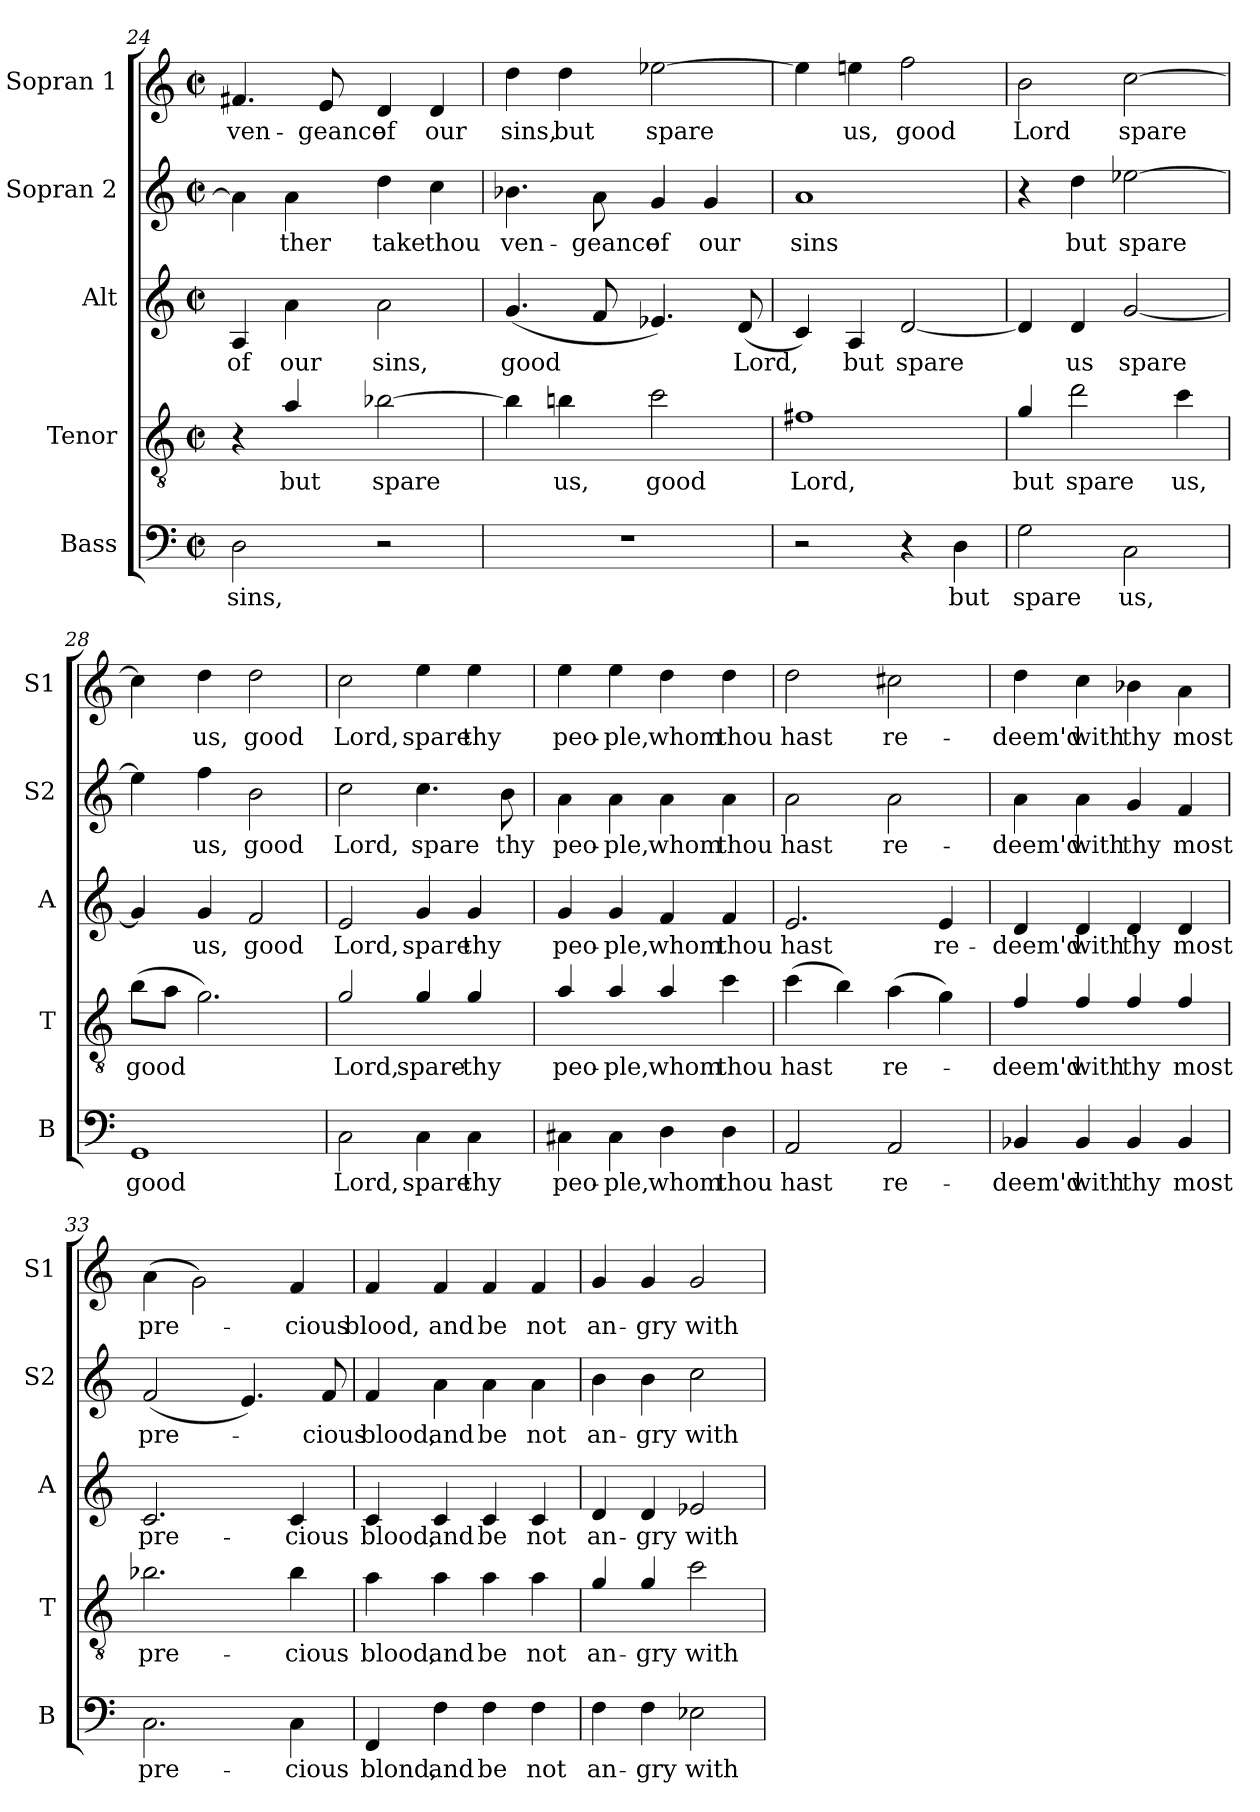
**kern	**text	**kern	**text	**kern	**text	**kern	**text	**kern	**text
*part5	*part5	*part4	*part4	*part3	*part3	*part2	*part2	*part1	*part1
*staff5	*staff5	*staff4	*staff4	*staff3	*staff3	*staff2	*staff2	*staff1	*staff1
*I"Bass	*	*I"Tenor	*	*I"Alt	*	*I"Sopran 2	*	*I"Sopran 1	*
*I'B	*	*I'T	*	*I'A	*	*I'S2	*	*I'S1	*
*clefF4	*	*clefGv2	*	*clefG2	*	*clefG2	*	*clefG2	*
*	*	*ITrd7c12	*	*	*	*	*	*	*
*k[]	*	*k[]	*	*k[]	*	*k[]	*	*k[]	*
*M2/2	*	*M2/2	*	*M2/2	*	*M2/2	*	*M2/2	*
*met(c|)	*	*met(c|)	*	*met(c|)	*	*met(c|)	*	*met(c|)	*
=24	=24	=24	=24	=24	=24	=24	=24	=24	=24
!	!LO:LY:b	!	!	!	!LO:LY:b	!	!	!	!LO:LY:b
2D\	sins,	4r	.	4A/	of	4a\]	.	4.f#X/	ven-
!	!	!	!LO:LY:b	!	!LO:LY:b	!	!LO:LY:b	!	!
.	.	4A/	but	4a\	our	4a\	-ther	.	.
!	!	!	!	!	!	!	!	!	!LO:LY:b
.	.	.	.	.	.	.	.	8e/	-geance
!	!	!	!LO:LY:b	!	!LO:LY:b	!	!LO:LY:b	!	!LO:LY:b
2r	.	[2B-X\	spare	2a\	sins,	4dd\	take	4d/	of
!	!	!	!	!	!	!	!LO:LY:b	!	!LO:LY:b
.	.	.	.	.	.	4cc\	thou	4d/	our
!!LO:PB:g=z
=25	=25	=25	=25	=25	=25	=25	=25	=25	=25
!	!	!	!	!	!LO:LY:b	!	!LO:LY:b	!	!LO:LY:b
1r	.	4B-\]	.	(4.g/	good	4.b-X\	ven-	4dd\	sins,
!	!	!	!LO:LY:b	!	!	!	!	!	!LO:LY:b
.	.	4Bn\	us,	.	.	.	.	4dd\	but
!	!	!	!	!	!	!	!LO:LY:b	!	!
.	.	.	.	8f/	.	8a\	-geance	.	.
!	!	!	!LO:LY:b	!	!	!	!LO:LY:b	!	!LO:LY:b
.	.	2c\	good	4.e-X/)	.	4g/	of	[2ee-X\	spare
!	!	!	!	!	!	!	!LO:LY:b	!	!
.	.	.	.	.	.	4g/	our	.	.
!	!	!	!	!	!LO:LY:b	!	!	!	!
.	.	.	.	(8d/	Lord,	.	.	.	.
=26	=26	=26	=26	=26	=26	=26	=26	=26	=26
!	!	!	!LO:LY:b	!	!	!	!LO:LY:b	!	!
2r	.	1F#X	Lord,	4c/)	.	1a	sins	4ee-\]	.
!	!	!	!	!	!LO:LY:b	!	!	!	!LO:LY:b
.	.	.	.	4A/	but	.	.	4een\	us,
!	!	!	!	!	!LO:LY:b	!	!	!	!LO:LY:b
4r	.	.	.	[2d/	spare	.	.	2ff\	good
!	!LO:LY:b	!	!	!	!	!	!	!	!
4D\	but	.	.	.	.	.	.	.	.
=27	=27	=27	=27	=27	=27	=27	=27	=27	=27
!	!LO:LY:b	!	!LO:LY:b	!	!	!	!	!	!LO:LY:b
2G\	spare	4G/	but	4d/]	.	4r	.	2b\	Lord
!	!	!	!LO:LY:b	!	!LO:LY:b	!	!LO:LY:b	!	!
.	.	2d\	spare	4d/	us	4dd\	but	.	.
!	!LO:LY:b	!	!	!	!LO:LY:b	!	!LO:LY:b	!	!LO:LY:b
2C\	us,	.	.	[2g/	spare	[2ee-X\	spare	[2cc\	spare
!	!	!	!LO:LY:b	!	!	!	!	!	!
.	.	4c\	us,	.	.	.	.	.	.
=28	=28	=28	=28	=28	=28	=28	=28	=28	=28
!	!LO:LY:b	!	!LO:LY:b	!	!	!	!	!	!
1GG	good	(8B\L	good	4g/]	.	4ee-\]	.	4cc\]	.
.	.	8A\J	.	.	.	.	.	.	.
!	!	!	!	!	!LO:LY:b	!	!LO:LY:b	!	!LO:LY:b
.	.	2.G\)	.	4g/	us,	4ff\	us,	4dd\	us,
!	!	!	!	!	!LO:LY:b	!	!LO:LY:b	!	!LO:LY:b
.	.	.	.	2f/	good	2b\	good	2dd\	good
!!LO:LB:g=z
=29	=29	=29	=29	=29	=29	=29	=29	=29	=29
!	!LO:LY:b	!	!LO:LY:b	!	!LO:LY:b	!	!LO:LY:b	!	!LO:LY:b
2C\	Lord,	2G/	Lord,	2e/	Lord,	2cc\	Lord,	2cc\	Lord,
!	!LO:LY:b	!	!LO:LY:b	!	!LO:LY:b	!	!LO:LY:b	!	!LO:LY:b
4C\	spare	4G/	spare-	4g/	spare	4.cc\	spare	4ee\	spare
!	!LO:LY:b	!	!LO:LY:b	!	!LO:LY:b	!	!	!	!LO:LY:b
4C\	thy	4G/	-thy	4g/	thy	.	.	4ee\	thy
!	!	!	!	!	!	!	!LO:LY:b	!	!
.	.	.	.	.	.	8b\	thy	.	.
=30	=30	=30	=30	=30	=30	=30	=30	=30	=30
!	!LO:LY:b	!	!LO:LY:b	!	!LO:LY:b	!	!LO:LY:b	!	!LO:LY:b
4C#X\	peo-	4A/	peo-	4g/	peo-	4a\	peo-	4ee\	peo-
!	!LO:LY:b	!	!LO:LY:b	!	!LO:LY:b	!	!LO:LY:b	!	!LO:LY:b
4C#\	-ple,	4A/	-ple,	4g/	-ple,	4a\	-ple,	4ee\	-ple,
!	!LO:LY:b	!	!LO:LY:b	!	!LO:LY:b	!	!LO:LY:b	!	!LO:LY:b
4D\	whom	4A/	whom	4f/	whom	4a\	whom	4dd\	whom
!	!LO:LY:b	!	!LO:LY:b	!	!LO:LY:b	!	!LO:LY:b	!	!LO:LY:b
4D\	thou	4c\	thou	4f/	thou	4a\	thou	4dd\	thou
=31	=31	=31	=31	=31	=31	=31	=31	=31	=31
!	!LO:LY:b	!	!LO:LY:b	!	!LO:LY:b	!	!LO:LY:b	!	!LO:LY:b
2AA/	hast	(4c\	hast	2.e/	hast	2a\	hast	2dd\	hast
.	.	4B\)	.	.	.	.	.	.	.
!	!LO:LY:b	!	!LO:LY:b	!	!	!	!LO:LY:b	!	!LO:LY:b
2AA/	re-	(4A\	re-	.	.	2a\	re-	2cc#X\	re-
!	!	!	!	!	!LO:LY:b	!	!	!	!
.	.	4G\)	.	4e/	re-	.	.	.	.
=32	=32	=32	=32	=32	=32	=32	=32	=32	=32
!	!LO:LY:b	!	!LO:LY:b	!	!LO:LY:b	!	!LO:LY:b	!	!LO:LY:b
4BB-X/	-deem'd	4F/	-deem'd	4d/	-deem'd	4a\	-deem'd	4dd\	-deem'd
!	!LO:LY:b	!	!LO:LY:b	!	!LO:LY:b	!	!LO:LY:b	!	!LO:LY:b
4BB-/	with	4F/	with	4d/	with	4a\	with	4cc\	with
!	!LO:LY:b	!	!LO:LY:b	!	!LO:LY:b	!	!LO:LY:b	!	!LO:LY:b
4BB-/	thy	4F/	thy	4d/	thy	4g/	thy	4b-X\	thy
!	!LO:LY:b	!	!LO:LY:b	!	!LO:LY:b	!	!LO:LY:b	!	!LO:LY:b
4BB-/	most	4F/	most	4d/	most	4f/	most	4a\	most
!!LO:PB:g=z
=33	=33	=33	=33	=33	=33	=33	=33	=33	=33
!	!LO:LY:b	!	!LO:LY:b	!	!LO:LY:b	!	!LO:LY:b	!	!LO:LY:b
2.C\	pre-	2.B-X\	pre-	2.c/	pre-	(2f/	pre-	(4a\	pre-
.	.	.	.	.	.	.	.	2g\)	.
.	.	.	.	.	.	4.e/)	.	.	.
!	!LO:LY:b	!	!LO:LY:b	!	!LO:LY:b	!	!	!	!LO:LY:b
4C\	-cious	4B-\	-cious	4c/	-cious	.	.	4f/	-cious
!	!	!	!	!	!	!	!LO:LY:b	!	!
.	.	.	.	.	.	8f/	-cious	.	.
=34	=34	=34	=34	=34	=34	=34	=34	=34	=34
!	!LO:LY:b	!	!LO:LY:b	!	!LO:LY:b	!	!LO:LY:b	!	!LO:LY:b
4FF/	blond,	4A\	blood,	4c/	blood,	4f/	blood,	4f/	blood,
!	!LO:LY:b	!	!LO:LY:b	!	!LO:LY:b	!	!LO:LY:b	!	!LO:LY:b
4F\	and	4A\	and	4c/	and	4a\	and	4f/	and
!	!LO:LY:b	!	!LO:LY:b	!	!LO:LY:b	!	!LO:LY:b	!	!LO:LY:b
4F\	be	4A\	be	4c/	be	4a\	be	4f/	be
!	!LO:LY:b	!	!LO:LY:b	!	!LO:LY:b	!	!LO:LY:b	!	!LO:LY:b
4F\	not	4A\	not	4c/	not	4a\	not	4f/	not
=35	=35	=35	=35	=35	=35	=35	=35	=35	=35
!	!LO:LY:b	!	!LO:LY:b	!	!LO:LY:b	!	!LO:LY:b	!	!LO:LY:b
4F\	an-	4G/	an-	4d/	an-	4b\	an-	4g/	an-
!	!LO:LY:b	!	!LO:LY:b	!	!LO:LY:b	!	!LO:LY:b	!	!LO:LY:b
4F\	-gry	4G/	-gry	4d/	-gry	4b\	-gry	4g/	-gry
!	!LO:LY:b	!	!LO:LY:b	!	!LO:LY:b	!	!LO:LY:b	!	!LO:LY:b
2E-X\	with	2c\	with	2e-X/	with	2cc\	with	2g/	with
=	=	=	=	=	=	=	=	=	=
*-	*-	*-	*-	*-	*-	*-	*-	*-	*-
